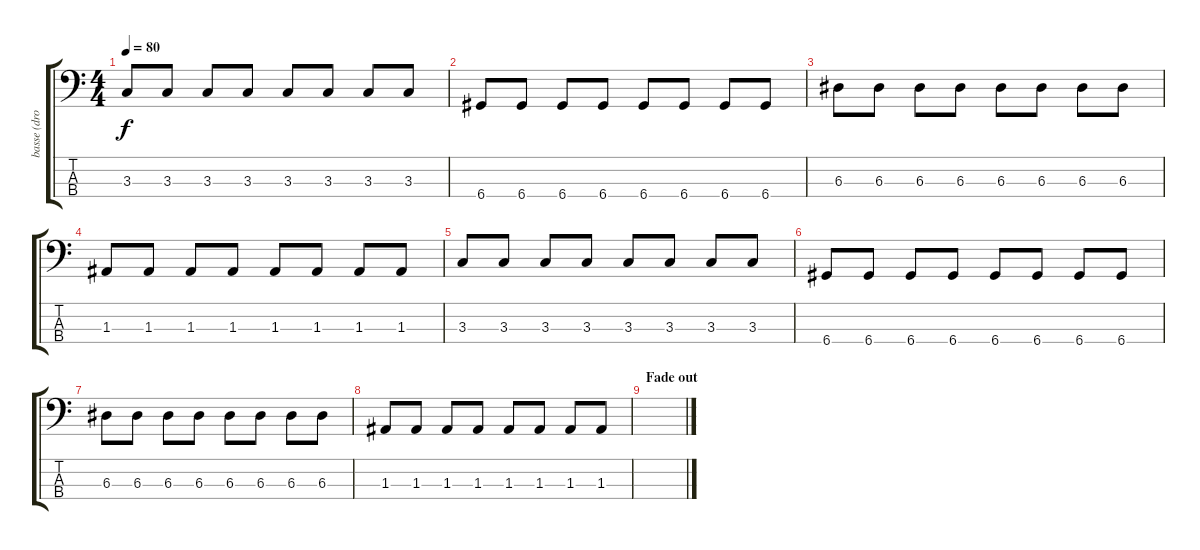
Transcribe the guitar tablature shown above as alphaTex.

\track ("basse (dropped D)" "basse (dro") {instrument electricbassfinger}
\staff {score tabs}
\tuning (G2 D2 A1 D1) {hide}
\ts (4 4)
\tempo 80
\clef f4
\ks c
3.3.8{dy f} 3.3.8 3.3.8 3.3.8 3.3.8 3.3.8 3.3.8 3.3.8 |
6.4.8 6.4.8 6.4.8 6.4.8 6.4.8 6.4.8 6.4.8 6.4.8 |
6.3.8 6.3.8 6.3.8 6.3.8 6.3.8 6.3.8 6.3.8 6.3.8 |
1.3.8 1.3.8 1.3.8 1.3.8 1.3.8 1.3.8 1.3.8 1.3.8 |
3.3.8 3.3.8 3.3.8 3.3.8 3.3.8 3.3.8 3.3.8 3.3.8 |
6.4.8 6.4.8 6.4.8 6.4.8 6.4.8 6.4.8 6.4.8 6.4.8 |
6.3.8 6.3.8 6.3.8 6.3.8 6.3.8 6.3.8 6.3.8 6.3.8 |
1.3.8 1.3.8 1.3.8 1.3.8 1.3.8 1.3.8 1.3.8 1.3.8 |
\section ("" "Fade out")
